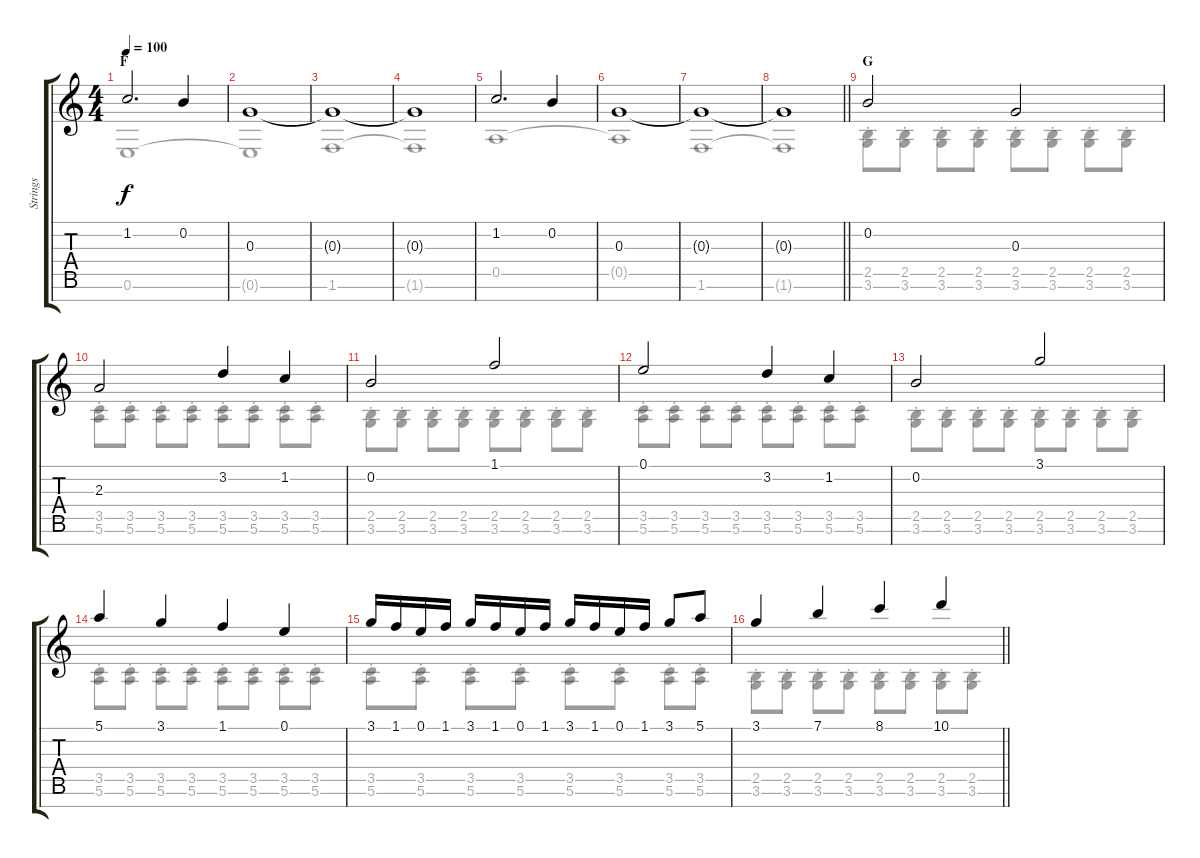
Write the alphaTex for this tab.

\track ("Strings" "Strings") {instrument stringensemble1}
\staff {score tabs}
\tuning (E5 B4 G4 D4 A3 E3 B2) {hide}
\voice
\ts (4 4)
\section ("" "F")
\tempo 100
\clef g2
\ks c
1.2.2{d dy f} 0.2.4 |
0.3.1 |
0.3{t}.1 |
0.3{t}.1 |
1.2.2{d} 0.2.4 |
0.3.1 |
0.3{t}.1 |
\barLineRight lightlight
0.3{t}.1 |
\section ("" "G")
0.2.2 0.3.2 |
2.3.2 3.2.4 1.2.4 |
0.2.2 1.1.2 |
0.1.2 3.2.4 1.2.4 |
0.2.2 3.1.2 |
5.1.4 3.1.4 1.1.4 0.1.4 |
3.1.16 1.1.16 0.1.16 1.1.16 3.1.16 1.1.16 0.1.16 1.1.16 3.1.16 1.1.16 0.1.16 1.1.16 3.1.8 5.1.8 |
\barLineRight lightlight
3.1.4 7.1.4 8.1.4 10.1.4
\voice
\clef g2
\ottava regular
\simile none
\ks c
0.6.1{dy f} |
0.6{t}.1 |
1.6.1 |
1.6{t}.1 |
0.5.1 |
0.5{t}.1 |
1.6.1 |
\barLineRight lightlight
1.6{t}.1 |
(2.5{st} 3.6{st}).8 (2.5{st} 3.6{st}).8 (2.5{st} 3.6{st}).8 (2.5{st} 3.6{st}).8 (2.5{st} 3.6{st}).8 (2.5{st} 3.6{st}).8 (2.5{st} 3.6{st}).8 (2.5{st} 3.6{st}).8 |
(3.5{st} 5.6{st}).8 (3.5{st} 5.6{st}).8 (3.5{st} 5.6{st}).8 (3.5{st} 5.6{st}).8 (3.5{st} 5.6{st}).8 (3.5{st} 5.6{st}).8 (3.5{st} 5.6{st}).8 (3.5{st} 5.6{st}).8 |
(2.5{st} 3.6{st}).8 (2.5{st} 3.6{st}).8 (2.5{st} 3.6{st}).8 (2.5{st} 3.6{st}).8 (2.5{st} 3.6{st}).8 (2.5{st} 3.6{st}).8 (2.5{st} 3.6{st}).8 (2.5{st} 3.6{st}).8 |
(3.5{st} 5.6{st}).8 (3.5{st} 5.6{st}).8 (3.5{st} 5.6{st}).8 (3.5{st} 5.6{st}).8 (3.5{st} 5.6{st}).8 (3.5{st} 5.6{st}).8 (3.5{st} 5.6{st}).8 (3.5{st} 5.6{st}).8 |
(2.5{st} 3.6{st}).8 (2.5{st} 3.6{st}).8 (2.5{st} 3.6{st}).8 (2.5{st} 3.6{st}).8 (2.5{st} 3.6{st}).8 (2.5{st} 3.6{st}).8 (2.5{st} 3.6{st}).8 (2.5{st} 3.6{st}).8 |
(3.5{st} 5.6{st}).8 (3.5{st} 5.6{st}).8 (3.5{st} 5.6{st}).8 (3.5{st} 5.6{st}).8 (3.5{st} 5.6{st}).8 (3.5{st} 5.6{st}).8 (3.5{st} 5.6{st}).8 (3.5{st} 5.6{st}).8 |
(3.5{st} 5.6{st}).8 (3.5{st} 5.6{st}).8 (3.5{st} 5.6{st}).8 (3.5{st} 5.6{st}).8 (3.5{st} 5.6{st}).8 (3.5{st} 5.6{st}).8 (3.5{st} 5.6{st}).8 (3.5{st} 5.6{st}).8 |
\barLineRight lightlight
(2.5{st} 3.6{st}).8 (2.5{st} 3.6{st}).8 (2.5{st} 3.6{st}).8 (2.5{st} 3.6{st}).8 (2.5{st} 3.6{st}).8 (2.5{st} 3.6{st}).8 (2.5{st} 3.6{st}).8 (2.5{st} 3.6{st}).8
